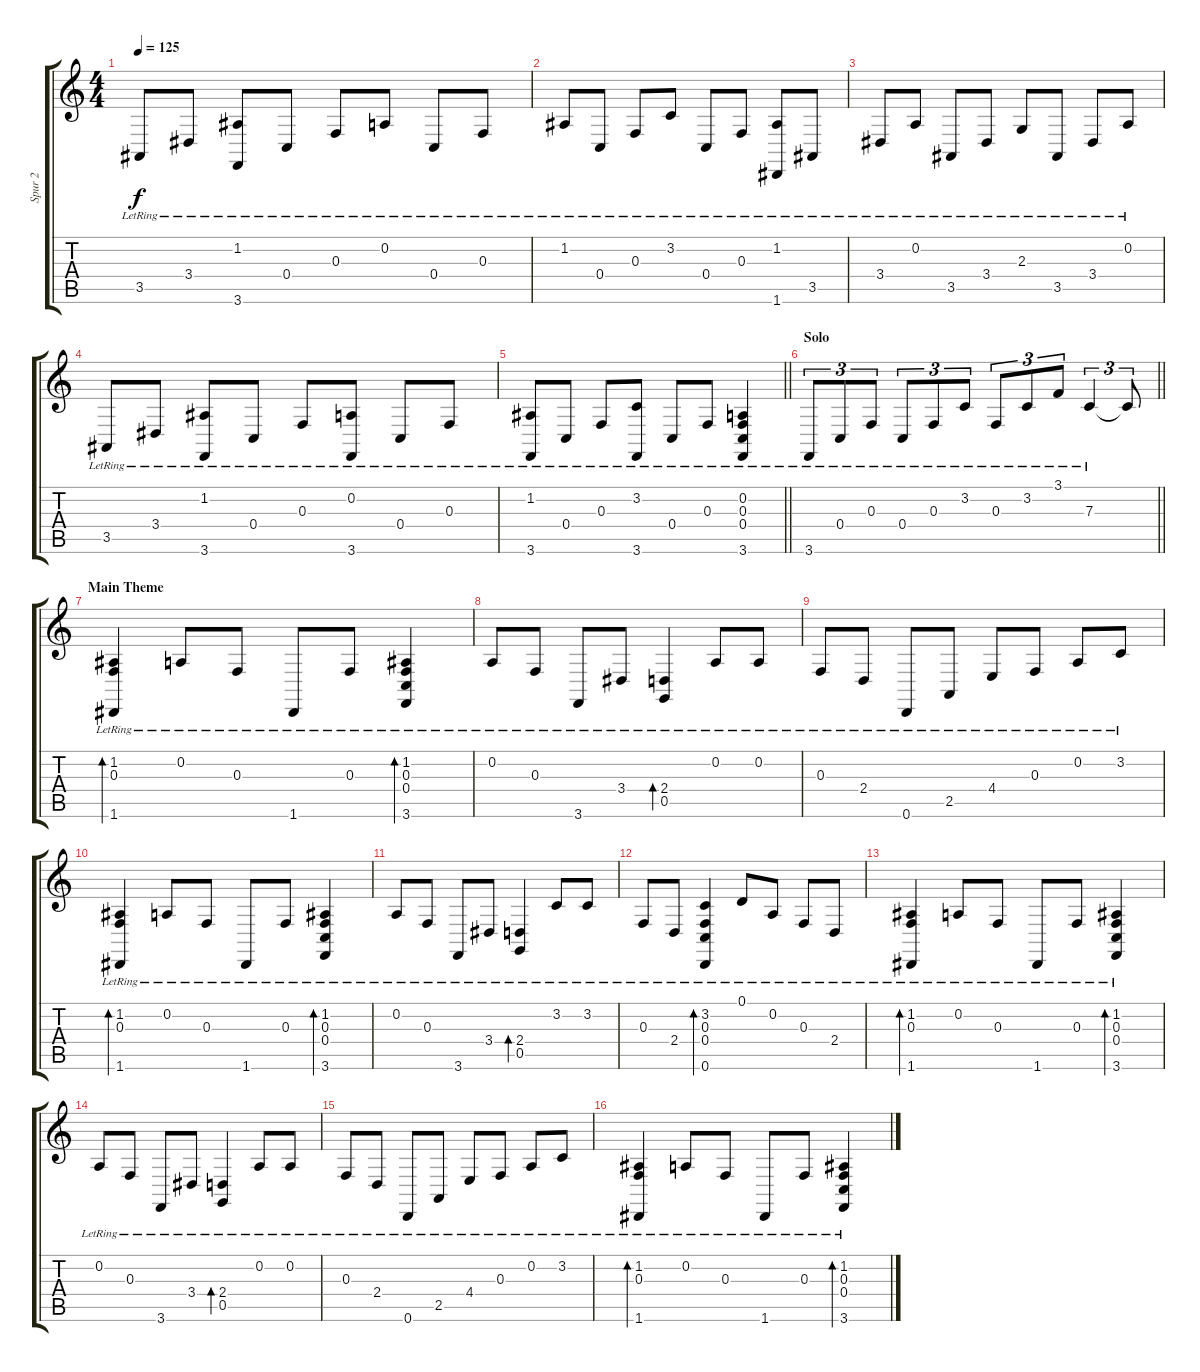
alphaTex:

\track ("Spur 2" "Spur 2") {instrument brightacousticpiano}
\staff {score tabs}
\tuning (D4 A3 F3 C3 G2 D2) {hide}
\ts (4 4)
\tempo 125
\clef g2
\ks c
3.5{lr}.8{dy f} 3.4{lr}.8 (1.2{lr} 3.6{lr}).8 0.4{lr}.8 0.3{lr}.8 0.2{lr}.8 0.4{lr}.8 0.3{lr}.8 |
1.2{lr}.8 0.4{lr}.8 0.3{lr}.8 3.2{lr}.8 0.4{lr}.8 0.3{lr}.8 (1.2{lr} 1.6{lr}).8 3.5{lr}.8 |
3.4{lr}.8 0.2{lr}.8 3.5{lr}.8 3.4{lr}.8 2.3{lr}.8 3.5{lr}.8 3.4{lr}.8 0.2{lr}.8 |
3.5{lr}.8 3.4{lr}.8 (1.2{lr} 3.6{lr}).8 0.4{lr}.8 0.3{lr}.8 (0.2{lr} 3.6{lr}).8 0.4{lr}.8 0.3{lr}.8 |
\barLineRight lightlight
(1.2{lr} 3.6{lr}).8 0.4{lr}.8 0.3{lr}.8 (3.2{lr} 3.6{lr}).8 0.4{lr}.8 0.3{lr}.8 (0.2{lr} 0.3{lr} 0.4{lr} 3.6{lr}).4 |
\section ("" "Solo")
\barLineRight lightlight
3.6{lr}.8{tu (3 2)} 0.4{lr}.8{tu (3 2)} 0.3{lr}.8{tu (3 2)} 0.4{lr}.8{tu (3 2)} 0.3{lr}.8{tu (3 2)} 3.2{lr}.8{tu (3 2)} 0.3{lr}.8{tu (3 2)} 3.2{lr}.8{tu (3 2)} 3.1{lr}.8{tu (3 2)} 7.3{lr}.4{tu (3 2)} 7.3{t}.8{tu (3 2)} |
\section ("" "Main Theme")
(1.2{lr} 0.3{lr} 1.6{lr}).4{bd 60} 0.2{lr}.8 0.3{lr}.8 1.6{lr}.8 0.3{lr}.8 (1.2{lr} 0.3{lr} 0.4{lr} 3.6{lr}).4{bd 60} |
0.2{lr}.8 0.3{lr}.8 3.6{lr}.8 3.4{lr}.8 (2.4{lr} 0.5{lr}).4{bd 60} 0.2{lr}.8 0.2{lr}.8 |
0.3{lr}.8 2.4{lr}.8 0.6{lr}.8 2.5{lr}.8 4.4{lr}.8 0.3{lr}.8 0.2{lr}.8 3.2{lr}.8 |
(1.2{lr} 0.3{lr} 1.6{lr}).4{bd 60} 0.2{lr}.8 0.3{lr}.8 1.6{lr}.8 0.3{lr}.8 (1.2{lr} 0.3{lr} 0.4{lr} 3.6{lr}).4{bd 60} |
0.2{lr}.8 0.3{lr}.8 3.6{lr}.8 3.4{lr}.8 (2.4{lr} 0.5{lr}).4{bd 60} 3.2{lr}.8 3.2{lr}.8 |
0.3{lr}.8 2.4{lr}.8 (3.2{lr} 0.3{lr} 0.4{lr} 0.6{lr}).4{bd 60} 0.1{lr}.8 0.2{lr}.8 0.3{lr}.8 2.4{lr}.8 |
(1.2{lr} 0.3{lr} 1.6{lr}).4{bd 60} 0.2{lr}.8 0.3{lr}.8 1.6{lr}.8 0.3{lr}.8 (1.2{lr} 0.3{lr} 0.4{lr} 3.6{lr}).4{bd 60} |
0.2{lr}.8 0.3{lr}.8 3.6{lr}.8 3.4{lr}.8 (2.4{lr} 0.5{lr}).4{bd 60} 0.2{lr}.8 0.2{lr}.8 |
0.3{lr}.8 2.4{lr}.8 0.6{lr}.8 2.5{lr}.8 4.4{lr}.8 0.3{lr}.8 0.2{lr}.8 3.2{lr}.8 |
(1.2{lr} 0.3{lr} 1.6{lr}).4{bd 60} 0.2{lr}.8 0.3{lr}.8 1.6{lr}.8 0.3{lr}.8 (1.2{lr} 0.3{lr} 0.4{lr} 3.6{lr}).4{bd 60}
